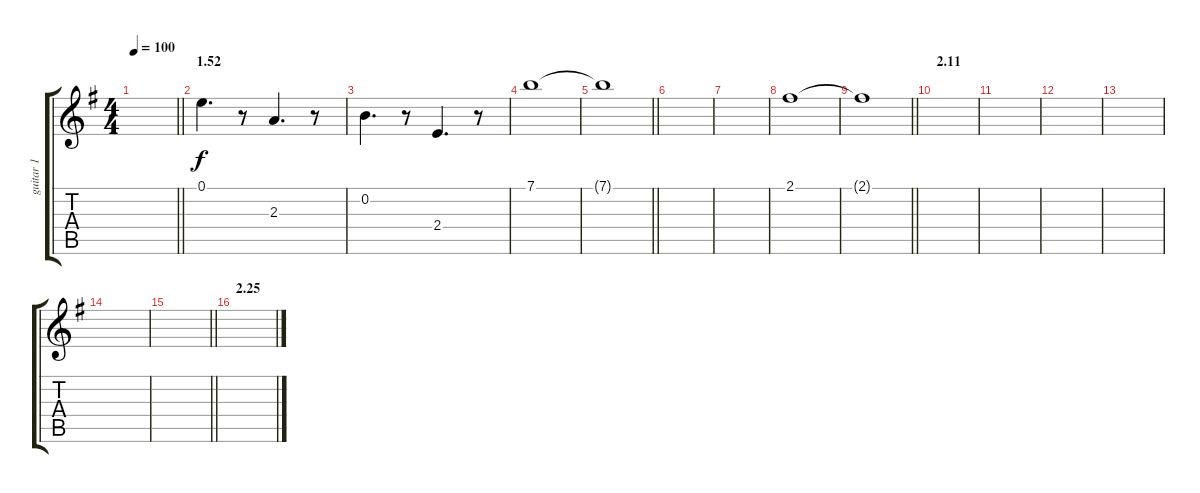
\track ("guitar 1" "guitar 1") {instrument overdrivenguitar}
\staff {score tabs}
\tuning (E4 B3 G3 D3 A2 E2) {hide}
\ts (4 4)
\tempo 100
\clef g2
\barLineRight lightlight
\ks g
|
\section ("" "1.52")
0.1.4{d} r.8 2.3.4{d} r.8 |
0.2.4{d} r.8 2.4.4{d} r.8 |
7.1.1 |
\barLineRight lightlight
7.1{t}.1 |
|
|
2.1.1 |
\barLineRight lightlight
2.1{t}.1 |
\section ("" "2.11")
|
|
|
|
|
\barLineRight lightlight
|
\section ("" "2.25")
